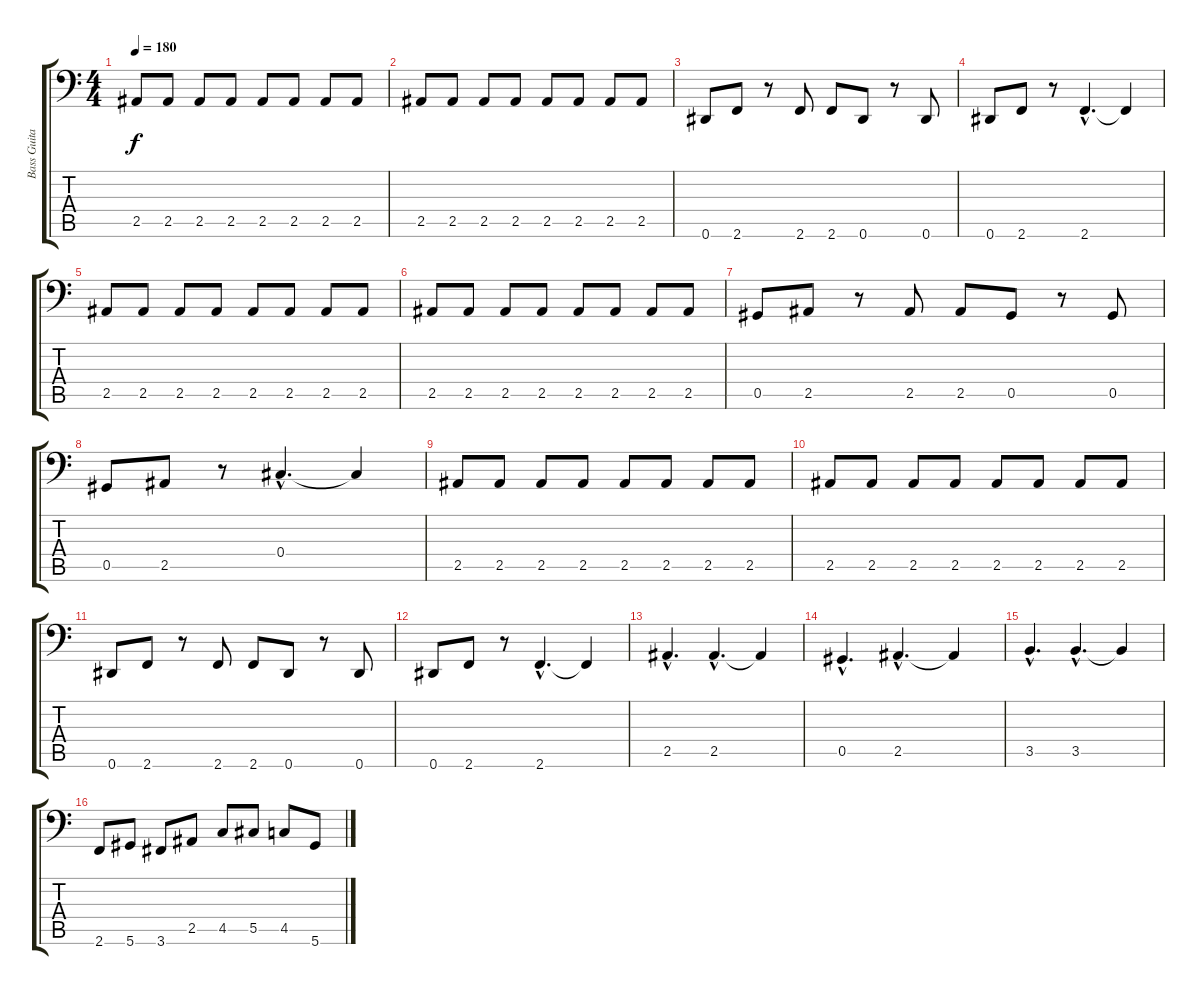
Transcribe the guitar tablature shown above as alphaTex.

\track ("Bass Guitar" "Bass Guita") {instrument electricbasspick}
\staff {score tabs}
\tuning (Eb3 Bb2 Gb2 Db2 Ab1 Eb1) {hide}
\ts (4 4)
\tempo 180
\clef f4
\ks c
2.5.8{dy f} 2.5.8 2.5.8 2.5.8 2.5.8 2.5.8 2.5.8 2.5.8 |
2.5.8 2.5.8 2.5.8 2.5.8 2.5.8 2.5.8 2.5.8 2.5.8 |
0.6.8 2.6.8 r.8 2.6.8 2.6.8 0.6.8 r.8 0.6.8 |
0.6.8 2.6.8 r.8 2.6{hac}.4{d} 2.6{t}.4 |
2.5.8 2.5.8 2.5.8 2.5.8 2.5.8 2.5.8 2.5.8 2.5.8 |
2.5.8 2.5.8 2.5.8 2.5.8 2.5.8 2.5.8 2.5.8 2.5.8 |
0.5.8 2.5.8 r.8 2.5.8 2.5.8 0.5.8 r.8 0.5.8 |
0.5.8 2.5.8 r.8 0.4{hac}.4{d} 0.4{t}.4 |
2.5.8 2.5.8 2.5.8 2.5.8 2.5.8 2.5.8 2.5.8 2.5.8 |
2.5.8 2.5.8 2.5.8 2.5.8 2.5.8 2.5.8 2.5.8 2.5.8 |
0.6.8 2.6.8 r.8 2.6.8 2.6.8 0.6.8 r.8 0.6.8 |
0.6.8 2.6.8 r.8 2.6{hac}.4{d} 2.6{t}.4 |
2.5{hac}.4{d} 2.5{hac}.4{d} 2.5{t}.4 |
0.5{hac}.4{d} 2.5{hac}.4{d} 2.5{t}.4 |
3.5{hac}.4{d} 3.5{hac}.4{d} 3.5{t}.4 |
2.6.8 5.6.8 3.6.8 2.5.8 4.5.8 5.5.8 4.5.8 5.6.8
